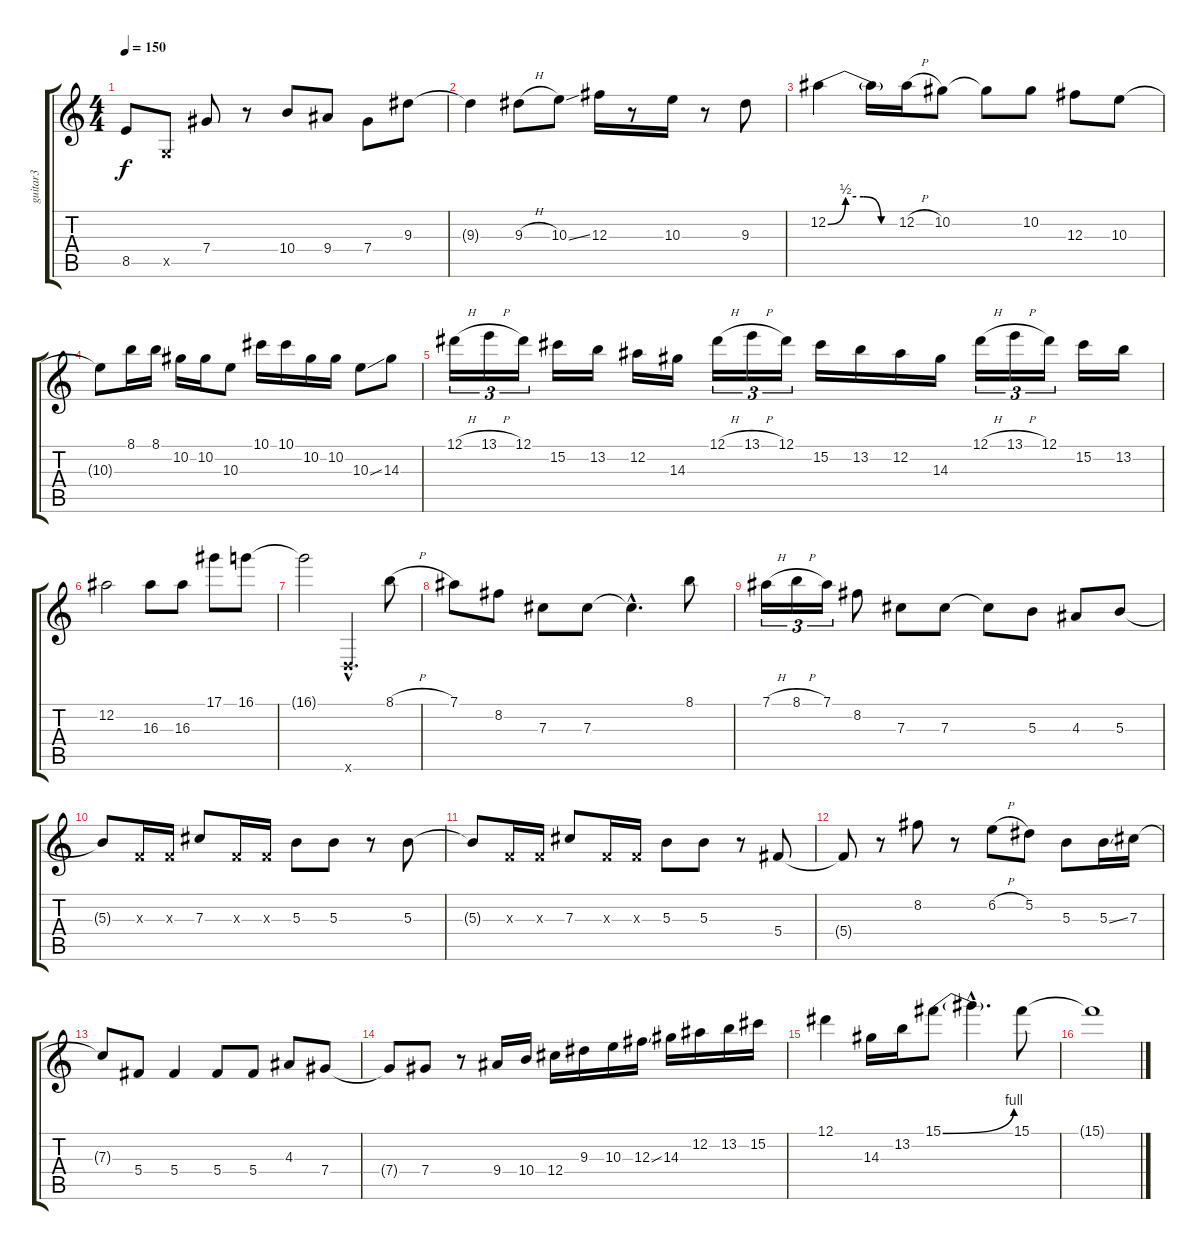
\track ("guitar3" "guitar3") {instrument distortionguitar}
\staff {score tabs}
\tuning (Eb4 Bb3 Gb3 Db3 Ab2 Eb2) {hide}
\ts (4 4)
\tempo 150
\clef g2
\ks c
8.5{t}.8{dy f} -1.5{x}.8 7.4.8 r.8 10.4.8 9.4.8 7.4.8 9.3.8 |
9.3{t}.4 9.3{h}.8 10.3{ss}.8 12.3.16 r.8 10.3.16 r.8 9.3.8 |
12.2{be (custom 0 0 15 2 30 2 45 0 60 0)}.4 12.2{t}.16 12.2{h}.16 10.2.8 10.2{t}.8 10.2.8 12.3.8 10.3.8 |
10.3{t}.8 8.1.16 8.1.16 10.2.16 10.2.16 10.3.8 10.1.16 10.1.16 10.2.16 10.2.16 10.3{ss}.8 14.3.8 |
12.1{h}.16{tu (3 2)} 13.1{h}.16{tu (3 2)} 12.1.16{tu (3 2)} 15.2.16 13.2.16 12.2.16 14.3.16 12.1{h}.16{tu (3 2)} 13.1{h}.16{tu (3 2)} 12.1.16{tu (3 2)} 15.2.16 13.2.16 12.2.16 14.3.16 12.1{h}.16{tu (3 2)} 13.1{h}.16{tu (3 2)} 12.1.16{tu (3 2)} 15.2.16 13.2.16 |
12.2.2 16.3.8 16.3.8 17.1.8 16.1.8 |
16.1{t}.2 -1.6{hac x}.4{d} 8.1{h}.8 |
7.1.8 8.2.8 7.3.8 7.3.8 7.3{hac t}.4{d} 8.1.8 |
7.1{h}.16{tu (3 2)} 8.1{h}.16{tu (3 2)} 7.1.16{tu (3 2)} 8.2.8 7.3.8 7.3.8 7.3{t}.8 5.3.8 4.3.8 5.3.8 |
5.3{t}.8 -1.3{x}.16 -1.3{x}.16 7.3.8 -1.3{x}.16 -1.3{x}.16 5.3.8 5.3.8 r.8 5.3.8 |
5.3{t}.8 -1.3{x}.16 -1.3{x}.16 7.3.8 -1.3{x}.16 -1.3{x}.16 5.3.8 5.3.8 r.8 5.4.8 |
5.4{t}.8 r.8 8.2.8 r.8 6.2{h}.8 5.2.8 5.3.8 5.3{ss}.16 7.3.16 |
7.3{t}.8 5.4.8 5.4.4 5.4.8 5.4.8 4.3.8 7.4.8 |
7.4{t}.8 7.4.8 r.8 9.4.16 10.4.16 12.4.16 9.3.16 10.3.16 12.3{ss}.16 14.3.16 12.2.16 13.2.16 15.2.16 |
12.1.4 14.3.16 13.2.16 15.1{be (bend 0 0 60 4)}.8 15.1{hac t}.4{d} 15.1.8 |
15.1{t}.1
